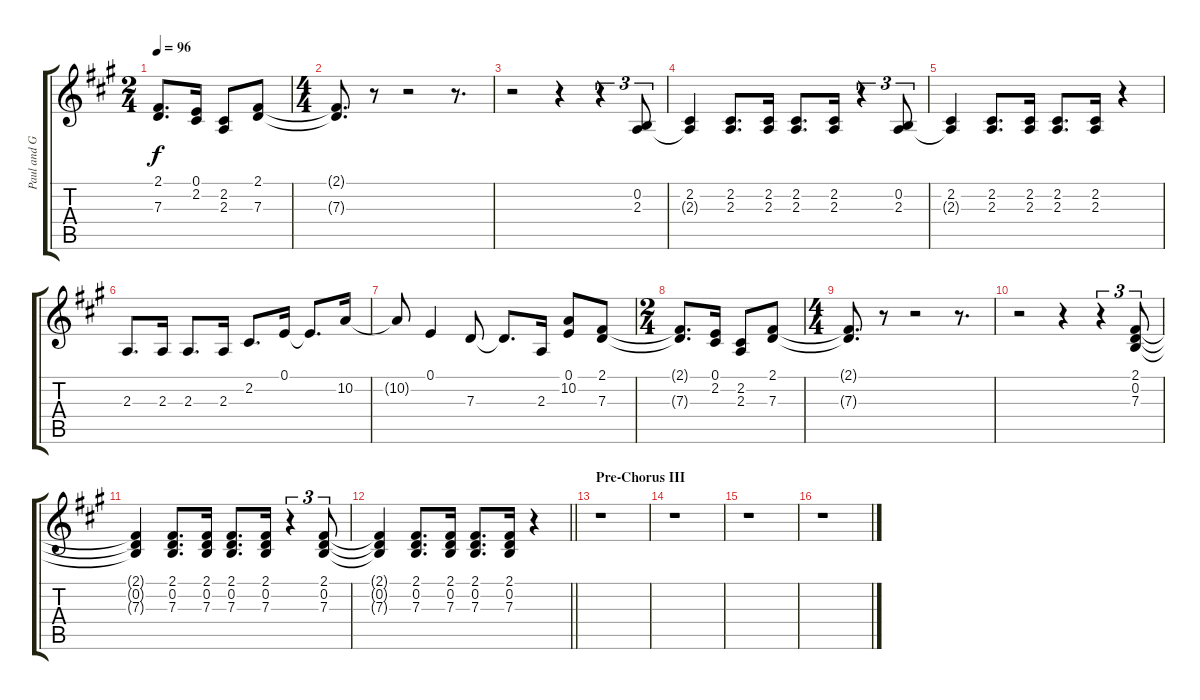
\track ("Paul and George - Back Vocals" "Paul and G") {instrument altosax}
\staff {score tabs}
\tuning (E4 B3 G3 D3 A2 E2) {hide}
\ts (2 4)
\tempo 96
\clef g2
\ks a
(2.1{t} 7.3{t}).8{d dy f} (0.1 2.2).16 (2.2 2.3).8 (2.1 7.3).8 |
\ts (4 4)
(2.1{t} 7.3{t}).8{d} r.8 r.2 r.8{d} |
r.2 r.4 r.4{tu (3 2)} (0.2 2.3).8{tu (3 2)} |
(2.2 2.3{t}).4 (2.2 2.3).8{d} (2.2 2.3).16 (2.2 2.3).8{d} (2.2 2.3).16 r.4{tu (3 2)} (0.2 2.3).8{tu (3 2)} |
(2.2 2.3{t}).4 (2.2 2.3).8{d} (2.2 2.3).16 (2.2 2.3).8{d} (2.2 2.3).16 r.4 |
2.3.8{d} 2.3.16 2.3.8{d} 2.3.16 2.2.8{d} 0.1.16 0.1{t}.8{d} 10.2.16 |
10.2{t}.8 0.1.4 7.3.8 7.3{t}.8{d} 2.3.16 (0.1 10.2).8 (2.1 7.3).8 |
\ts (2 4)
(2.1{t} 7.3{t}).8{d} (0.1 2.2).16 (2.2 2.3).8 (2.1 7.3).8 |
\ts (4 4)
(2.1{t} 7.3{t}).8{d} r.8 r.2 r.8{d} |
r.2 r.4 r.4{tu (3 2)} (2.1 0.2 7.3).8{tu (3 2)} |
(2.1{t} 0.2{t} 7.3{t}).4 (2.1 0.2 7.3).8{d} (2.1 0.2 7.3).16 (2.1 0.2 7.3).8{d} (2.1 0.2 7.3).16 r.4{tu (3 2)} (2.1 0.2 7.3).8{tu (3 2)} |
\barLineRight lightlight
(2.1{t} 0.2{t} 7.3{t}).4 (2.1 0.2 7.3).8{d} (2.1 0.2 7.3).16 (2.1 0.2 7.3).8{d} (2.1 0.2 7.3).16 r.4 |
\section ("" "Pre-Chorus III")
r.1 |
r.1 |
r.1 |
r.1
